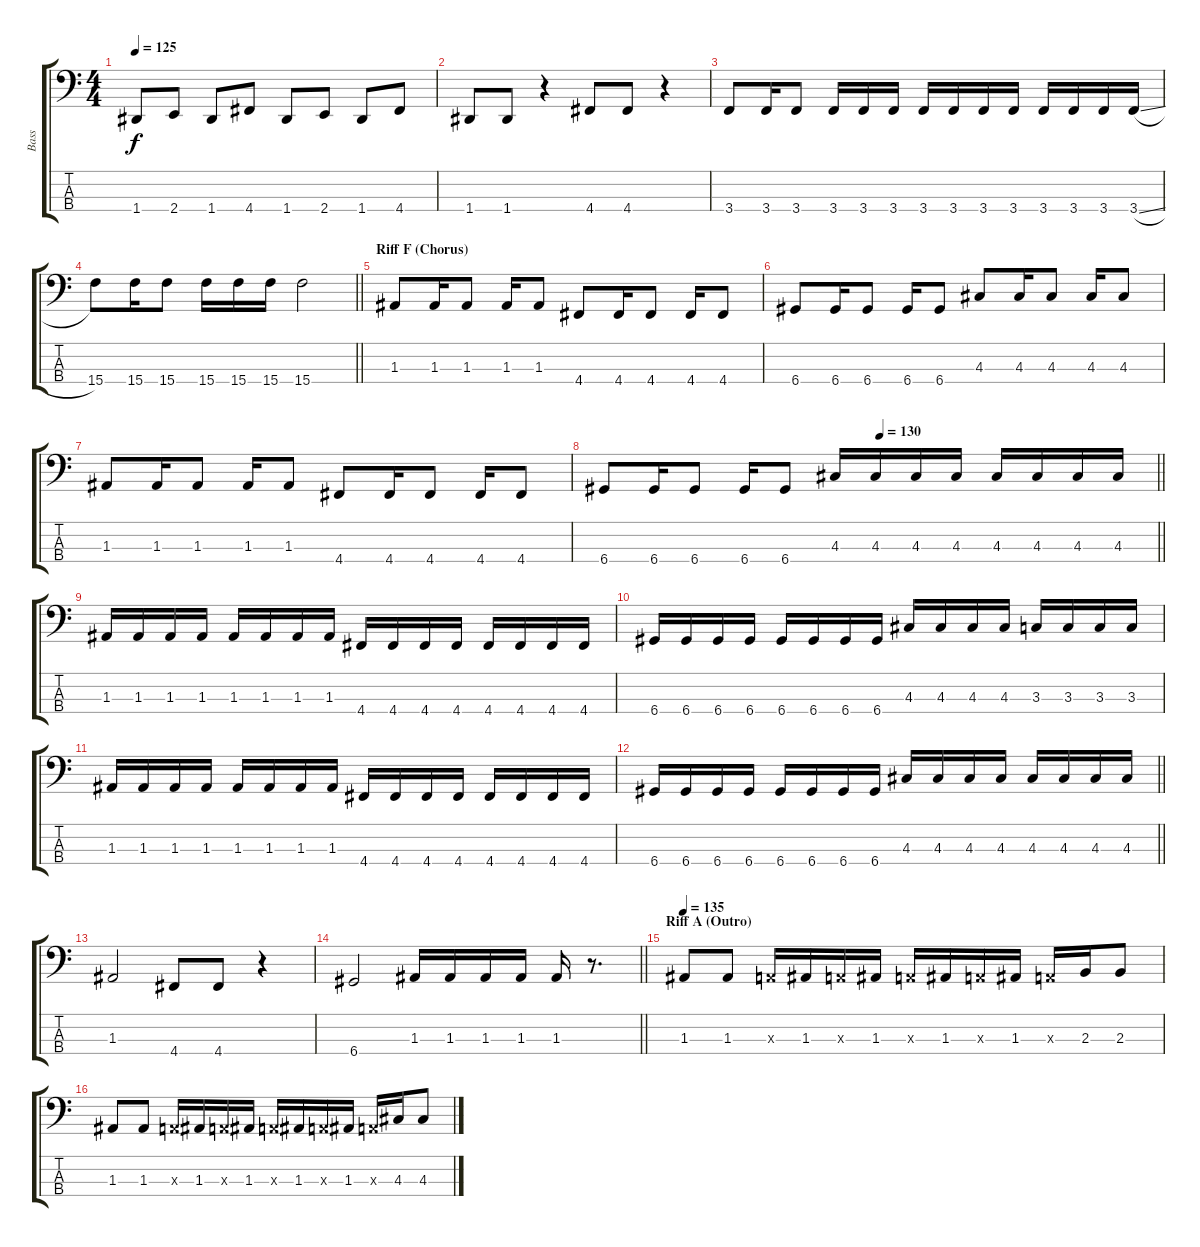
\track ("Bass" "Bass") {instrument slapbass1}
\staff {score tabs}
\tuning (G2 D2 A1 D1) {hide}
\ts (4 4)
\tempo 125
\clef f4
\ks c
1.4.8{dy f} 2.4.8 1.4.8 4.4.8 1.4.8 2.4.8 1.4.8 4.4.8 |
1.4.8 1.4.8 r.4 4.4.8 4.4.8 r.4 |
3.4.8 3.4.16 3.4.8 3.4.16 3.4.16 3.4.16 3.4.16 3.4.16 3.4.16 3.4.16 3.4.16 3.4.16 3.4.16 3.4{sl}.16 |
\barLineRight lightlight
15.4.8 15.4.16 15.4.8 15.4.16 15.4.16 15.4.16 15.4.2 |
\section ("" "Riff F (Chorus)")
1.3.8 1.3.16 1.3.8 1.3.16 1.3.8 4.4.8 4.4.16 4.4.8 4.4.16 4.4.8 |
6.4.8 6.4.16 6.4.8 6.4.16 6.4.8 4.3.8 4.3.16 4.3.8 4.3.16 4.3.8 |
1.3.8 1.3.16 1.3.8 1.3.16 1.3.8 4.4.8 4.4.16 4.4.8 4.4.16 4.4.8 |
\tempo (130 0.5)
\barLineRight lightlight
6.4.8 6.4.16 6.4.8 6.4.16 6.4.8 4.3.16 4.3.16 4.3.16 4.3.16 4.3.16 4.3.16 4.3.16 4.3.16 |
1.3.16 1.3.16 1.3.16 1.3.16 1.3.16 1.3.16 1.3.16 1.3.16 4.4.16 4.4.16 4.4.16 4.4.16 4.4.16 4.4.16 4.4.16 4.4.16 |
6.4.16 6.4.16 6.4.16 6.4.16 6.4.16 6.4.16 6.4.16 6.4.16 4.3.16 4.3.16 4.3.16 4.3.16 3.3.16 3.3.16 3.3.16 3.3.16 |
1.3.16 1.3.16 1.3.16 1.3.16 1.3.16 1.3.16 1.3.16 1.3.16 4.4.16 4.4.16 4.4.16 4.4.16 4.4.16 4.4.16 4.4.16 4.4.16 |
\barLineRight lightlight
6.4.16 6.4.16 6.4.16 6.4.16 6.4.16 6.4.16 6.4.16 6.4.16 4.3.16 4.3.16 4.3.16 4.3.16 4.3.16 4.3.16 4.3.16 4.3.16 |
1.3.2 4.4.8 4.4.8 r.4 |
\barLineRight lightlight
6.4.2 1.3.16 1.3.16 1.3.16 1.3.16 1.3.16 r.8{d} |
\section ("" "Riff A (Outro)")
\tempo 135
1.3.8{instrument slapbass1} 1.3.8 0.3{x}.16 1.3.16 0.3{x}.16 1.3.16 0.3{x}.16 1.3.16 0.3{x}.16 1.3.16 0.3{x}.16 2.3.16 2.3.8 |
1.3.8 1.3.8 0.3{x}.16 1.3.16 0.3{x}.16 1.3.16 0.3{x}.16 1.3.16 0.3{x}.16 1.3.16 0.3{x}.16 4.3.16 4.3.8
